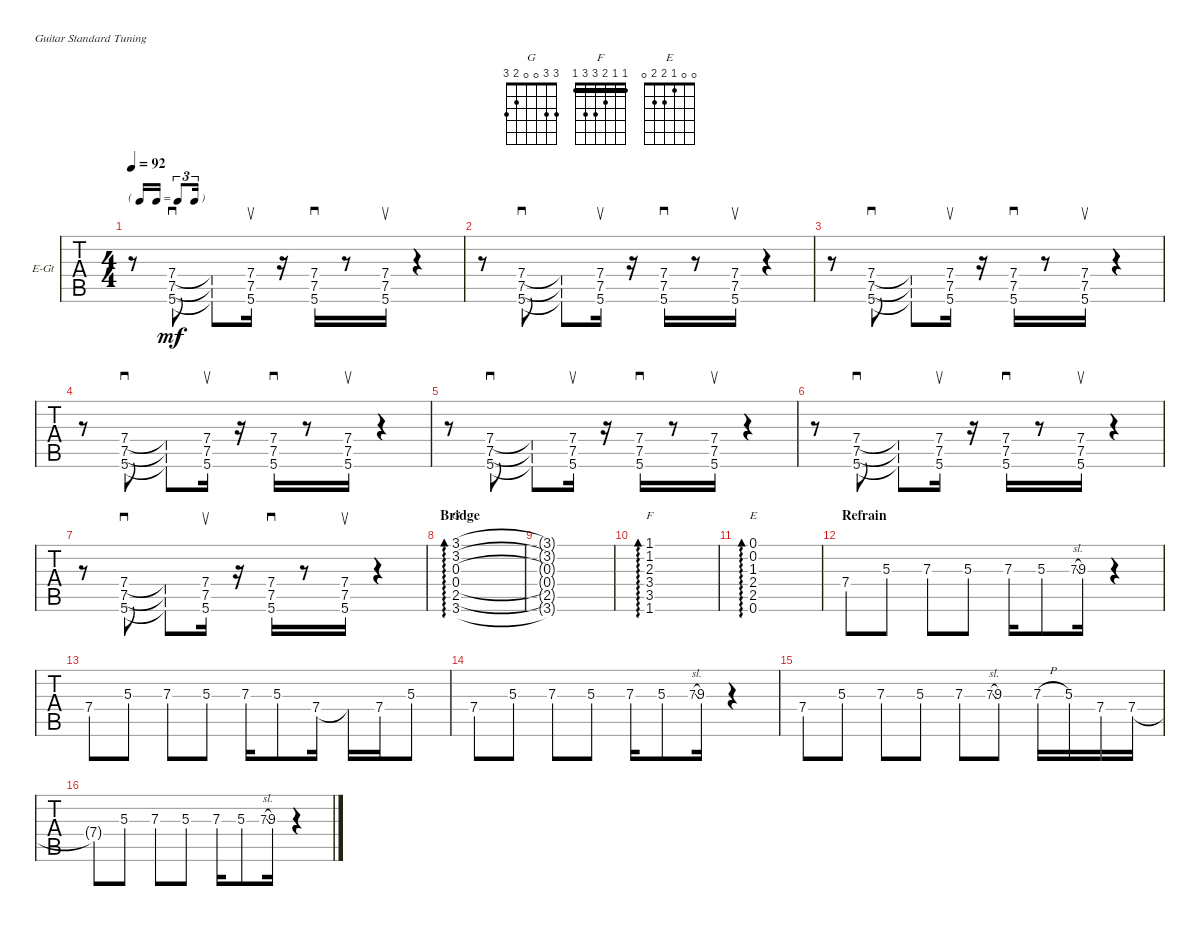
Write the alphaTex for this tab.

\defaultSystemsLayout 4
\bracketExtendMode nobrackets
\firstSystemTrackNameOrientation horizontal
\otherSystemsTrackNameOrientation horizontal
\track ("Electric Guitar" "E-Gt") {instrument overdrivenguitar}
\staff {tabs}
\tuning (E4 B3 G3 D3 A2 E2)
\chord ("G" 3 3 0 0 2 3) {showfingering false}
\chord ("F" 1 1 2 3 3 1) {showfingering false barre (1 1)}
\chord ("E" 0 0 1 2 2 0) {showfingering false}
\ts (4 4)
\tf triplet16th
\tempo 92
\clef g2
\ks c
r.8{dy mf} (5.6 7.5 7.4).8{sd} (5.6{t} 7.5{t} 7.4{t}).8 (7.4 7.5 5.6).16{su} r.16 (5.6 7.5 7.4).16{sd} r.8 (7.4 7.5 5.6).16{su} r.4 |
r.8 (5.6 7.5 7.4).8{sd} (5.6{t} 7.5{t} 7.4{t}).8 (7.4 7.5 5.6).16{su} r.16 (5.6 7.5 7.4).16{sd} r.8 (7.4 7.5 5.6).16{su} r.4 |
r.8 (5.6 7.5 7.4).8{sd} (5.6{t} 7.5{t} 7.4{t}).8 (7.4 7.5 5.6).16{su} r.16 (5.6 7.5 7.4).16{sd} r.8 (7.4 7.5 5.6).16{su} r.4 |
r.8 (5.6 7.5 7.4).8{sd} (5.6{t} 7.5{t} 7.4{t}).8 (7.4 7.5 5.6).16{su} r.16 (5.6 7.5 7.4).16{sd} r.8 (7.4 7.5 5.6).16{su} r.4 |
r.8 (5.6 7.5 7.4).8{sd} (5.6{t} 7.5{t} 7.4{t}).8 (7.4 7.5 5.6).16{su} r.16 (5.6 7.5 7.4).16{sd} r.8 (7.4 7.5 5.6).16{su} r.4 |
r.8 (5.6 7.5 7.4).8{sd} (5.6{t} 7.5{t} 7.4{t}).8 (7.4 7.5 5.6).16{su} r.16 (5.6 7.5 7.4).16{sd} r.8 (7.4 7.5 5.6).16{su} r.4 |
r.8 (5.6 7.5 7.4).8{sd} (5.6{t} 7.5{t} 7.4{t}).8 (7.4 7.5 5.6).16{su} r.16 (5.6 7.5 7.4).16{sd} r.8 (7.4 7.5 5.6).16{su} r.4 |
\section ("" "Bridge")
(3.6 2.5 0.4 0.3 3.2 3.1).1{ad 0 ch "G"} |
(3.6{t} 2.5{t} 0.4{t} 0.3{t} 3.2{t} 3.1{t}).1 |
(1.6 3.5 3.4 2.3 1.2 1.1).1{ad 0 ch "F"} |
(0.6 2.5 2.4 1.3 0.2 0.1).1{ad 0 ch "E"} |
\section ("" "Refrain")
7.4.8 5.3{st}.8 7.3.8 5.3{st}.8 7.3.16 5.3{st}.8 7.3{sl}.8{gr onbeat} 9.3{st}.16 r.4 |
7.4.8 5.3{st}.8 7.3.8 5.3{st}.8 7.3.16 5.3{st}.8 7.4.16 7.4{t}.16 7.4.16 5.3{st}.8 |
7.4.8 5.3{st}.8 7.3.8 5.3{st}.8 7.3.16 5.3{st}.8 7.3{sl}.8{gr onbeat} 9.3{st}.16 r.4 |
7.4.8 5.3{st}.8 7.3.8 5.3{st}.8 7.3{st}.8 7.3{sl}.8{gr onbeat} 9.3{st}.8 7.3{h}.16 5.3.16 7.4.16 7.4.16 |
7.4{t}.8 5.3{st}.8 7.3.8 5.3{st}.8 7.3.16 5.3{st}.8 7.3{sl}.8{gr onbeat} 9.3{st}.16 r.4
